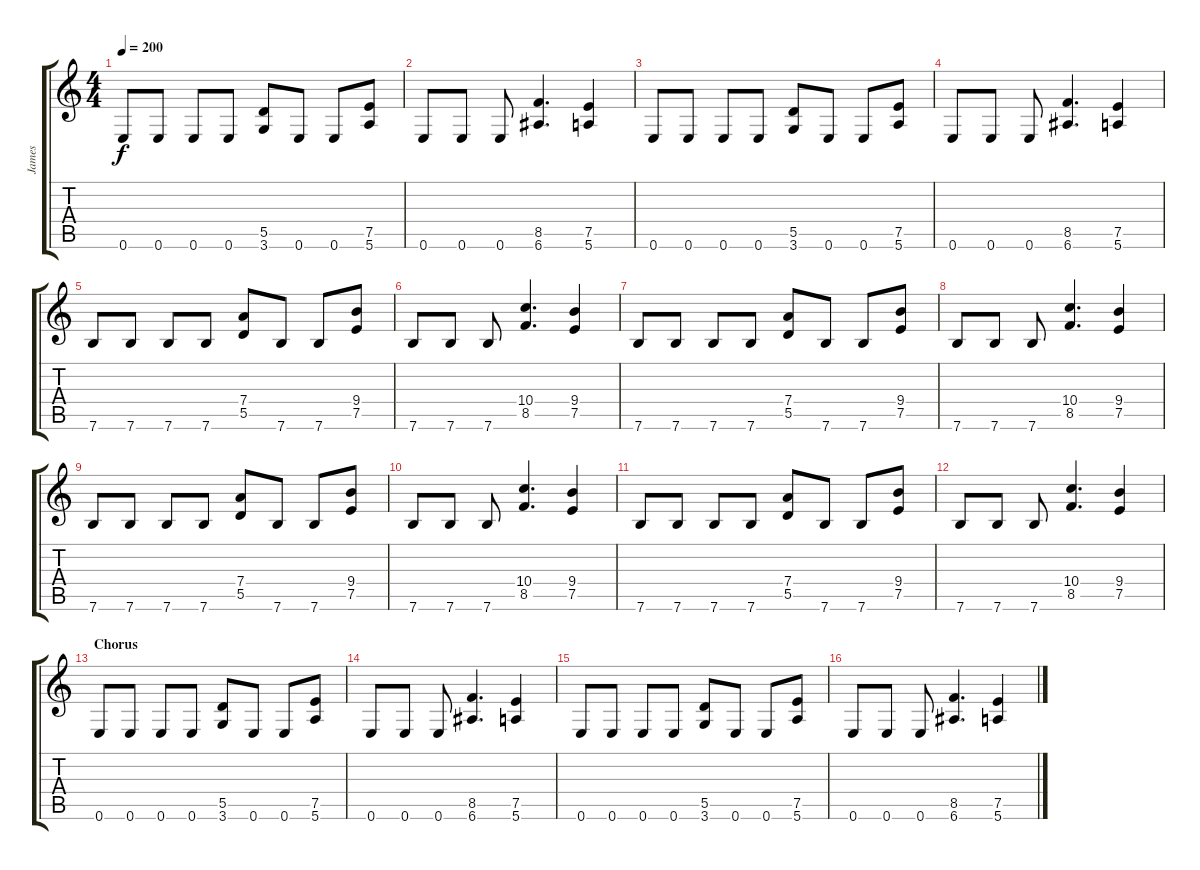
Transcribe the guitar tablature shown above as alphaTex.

\track ("James" "James") {instrument distortionguitar}
\staff {score tabs}
\tuning (E4 B3 G3 D3 A2 E2) {hide}
\ts (4 4)
\tempo 200
\clef g2
\ks c
0.6.8{dy f} 0.6.8 0.6.8 0.6.8 (5.5 3.6).8 0.6.8 0.6.8 (7.5 5.6).8 |
0.6.8 0.6.8 0.6.8 (8.5 6.6).4{d} (7.5 5.6).4 |
0.6.8 0.6.8 0.6.8 0.6.8 (5.5 3.6).8 0.6.8 0.6.8 (7.5 5.6).8 |
0.6.8 0.6.8 0.6.8 (8.5 6.6).4{d} (7.5 5.6).4 |
7.6.8 7.6.8 7.6.8 7.6.8 (7.4 5.5).8 7.6.8 7.6.8 (9.4 7.5).8 |
7.6.8 7.6.8 7.6.8 (10.4 8.5).4{d} (9.4 7.5).4 |
7.6.8 7.6.8 7.6.8 7.6.8 (7.4 5.5).8 7.6.8 7.6.8 (9.4 7.5).8 |
7.6.8 7.6.8 7.6.8 (10.4 8.5).4{d} (9.4 7.5).4 |
7.6.8 7.6.8 7.6.8 7.6.8 (7.4 5.5).8 7.6.8 7.6.8 (9.4 7.5).8 |
7.6.8 7.6.8 7.6.8 (10.4 8.5).4{d} (9.4 7.5).4 |
7.6.8 7.6.8 7.6.8 7.6.8 (7.4 5.5).8 7.6.8 7.6.8 (9.4 7.5).8 |
7.6.8 7.6.8 7.6.8 (10.4 8.5).4{d} (9.4 7.5).4 |
\section ("" "Chorus")
0.6.8 0.6.8 0.6.8 0.6.8 (5.5 3.6).8 0.6.8 0.6.8 (7.5 5.6).8 |
0.6.8 0.6.8 0.6.8 (8.5 6.6).4{d} (7.5 5.6).4 |
0.6.8 0.6.8 0.6.8 0.6.8 (5.5 3.6).8 0.6.8 0.6.8 (7.5 5.6).8 |
0.6.8 0.6.8 0.6.8 (8.5 6.6).4{d} (7.5 5.6).4
